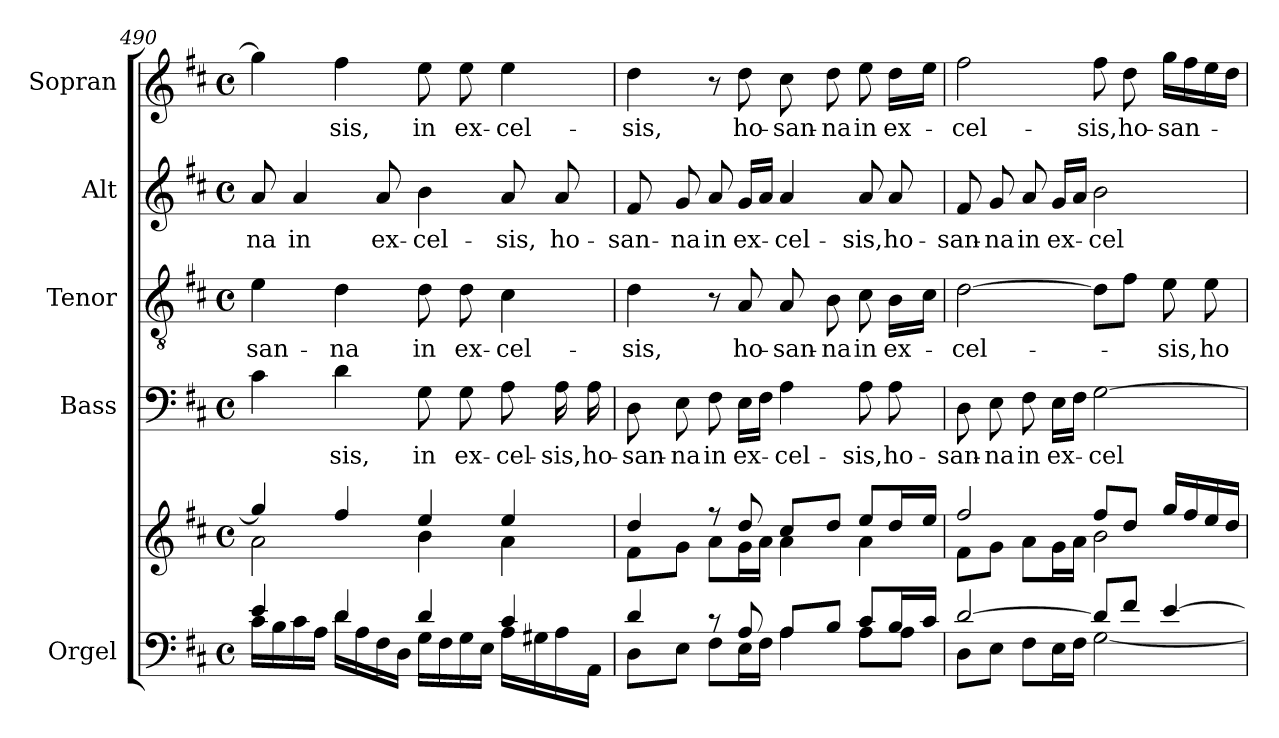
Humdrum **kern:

**kern	**kern	**kern	**text	**kern	**text	**kern	**text	**kern	**text
*part5	*part5	*part4	*part4	*part3	*part3	*part2	*part2	*part1	*part1
*staff6	*staff5	*staff4	*staff4	*staff3	*staff3	*staff2	*staff2	*staff1	*staff1
*I"Orgel	*	*I"Bass	*	*I"Tenor	*	*I"Alt	*	*I"Sopran	*
*I'Org.	*	*I'B	*	*I'T	*	*I'A	*	*I'S	*
*clefF4	*clefG2	*clefF4	*	*clefGv2	*	*clefG2	*	*clefG2	*
*k[f#c#]	*k[f#c#]	*k[f#c#]	*	*k[f#c#]	*	*k[f#c#]	*	*k[f#c#]	*
*D:	*D:	*D:	*	*D:	*	*D:	*	*D:	*
*M4/4	*M4/4	*M4/4	*	*M4/4	*	*M4/4	*	*M4/4	*
*met(c)	*met(c)	*met(c)	*	*met(c)	*	*met(c)	*	*met(c)	*
=490	=490	=490	=490	=490	=490	=490	=490	=490	=490
*^	*^	*	*	*	*	*	*	*	*
!	!	!	!	!	!	!	!LO:LY:b	!	!LO:LY:b	!	!
4e/	16c#\LL	4gg/]	2a\	4c#\	.	4e\	-san-	8a/	-na	4gg\]	.
.	16B\	.	.	.	.	.	.	.	.	.	.
!	!	!	!	!	!	!	!	!	!LO:LY:b	!	!
.	16c#\	.	.	.	.	.	.	4a/	in	.	.
.	16A\JJ	.	.	.	.	.	.	.	.	.	.
!	!	!	!	!	!LO:LY:b	!	!LO:LY:b	!	!	!	!LO:LY:b
4d/	16d\LL	4ff#/	.	4d\	-sis,	4d\	-na	.	.	4ff#\	-sis,
.	16A\	.	.	.	.	.	.	.	.	.	.
!	!	!	!	!	!	!	!	!	!LO:LY:b	!	!
.	16F#\	.	.	.	.	.	.	8a/	ex-	.	.
.	16D\JJ	.	.	.	.	.	.	.	.	.	.
!	!	!	!	!	!LO:LY:b	!	!LO:LY:b	!	!LO:LY:b	!	!LO:LY:b
4d/	16G\LL	4ee/	4b\	8G\	in	8d\	in	4b\	-cel-	8ee\	in
.	16F#\	.	.	.	.	.	.	.	.	.	.
!	!	!	!	!	!LO:LY:b	!	!LO:LY:b	!	!	!	!LO:LY:b
.	16G\	.	.	8G\	ex-	8d\	ex-	.	.	8ee\	ex-
.	16E\JJ	.	.	.	.	.	.	.	.	.	.
!	!	!	!	!	!LO:LY:b	!	!LO:LY:b	!	!LO:LY:b	!	!LO:LY:b
4c#/	16A\LL	4ee/	4a\	8A\	-cel-	4c#\	-cel-	8a/	-sis,	4ee\	-cel-
.	16G#X\	.	.	.	.	.	.	.	.	.	.
!	!	!	!	!	!LO:LY:b	!	!	!	!LO:LY:b	!	!
.	16A\	.	.	16A\	-sis,	.	.	8a/	ho-	.	.
!	!	!	!	!	!LO:LY:b	!	!	!	!	!	!
.	16AA\JJ	.	.	16A\	ho-	.	.	.	.	.	.
=491	=491	=491	=491	=491	=491	=491	=491	=491	=491	=491	=491
!	!	!	!	!	!LO:LY:b	!	!LO:LY:b	!	!LO:LY:b	!	!LO:LY:b
4d/	8D\L	4dd/	8f#\L	8D\	-san-	4d\	-sis,	8f#/	-san-	4dd\	-sis,
!	!	!	!	!	!LO:LY:b	!	!	!	!LO:LY:b	!	!
.	8E\J	.	8g\J	8E\	-na	.	.	8g/	-na	.	.
!	!	!	!	!	!LO:LY:b	!	!	!	!LO:LY:b	!	!
8rc	8F#\L	8rff	8a\L	8F#\	in	8r	.	8a/	in	8r	.
!	!	!	!	!	!LO:LY:b	!	!LO:LY:b	!	!LO:LY:b	!	!LO:LY:b
8A/	16E\L	8dd/	16g\L	16E\LL	ex-	8A/	ho-	16g/LL	ex-	8dd\	ho-
.	16F#\JJ	.	16a\JJ	16F#\JJ	.	.	.	16a/JJ	.	.	.
!	!	!	!	!	!LO:LY:b	!	!LO:LY:b	!	!LO:LY:b	!	!LO:LY:b
8A/L	4A\	8cc#/L	4a\	4A\	-cel-	8A/	-san-	4a/	-cel-	8cc#\	-san-
!	!	!	!	!	!	!	!LO:LY:b	!	!	!	!LO:LY:b
8B/J	.	8dd/J	.	.	.	8B\	-na	.	.	8dd\	-na
!	!	!	!	!	!LO:LY:b	!	!LO:LY:b	!	!LO:LY:b	!	!LO:LY:b
8c#/L	8A\L	8ee/L	4a\	8A\	-sis,	8c#\	in	8a/	-sis,	8ee\	in
!	!	!	!	!	!LO:LY:b	!	!LO:LY:b	!	!LO:LY:b	!	!LO:LY:b
16B/L	8A\J	16dd/L	.	8A\	ho-	16B\LL	ex-	8a/	ho-	16dd\LL	ex-
16c#/JJ	.	16ee/JJ	.	.	.	16c#\JJ	.	.	.	16ee\JJ	.
=492	=492	=492	=492	=492	=492	=492	=492	=492	=492	=492	=492
!	!	!	!	!	!LO:LY:b	!	!LO:LY:b	!	!LO:LY:b	!	!LO:LY:b
[>2d/	8D\L	2ff#/	8f#\L	8D\	-san-	[2d\	-cel-	8f#/	-san-	2ff#\	-cel-
!	!	!	!	!	!LO:LY:b	!	!	!	!LO:LY:b	!	!
.	8E\J	.	8g\J	8E\	-na	.	.	8g/	-na	.	.
!	!	!	!	!	!LO:LY:b	!	!	!	!LO:LY:b	!	!
.	8F#\L	.	8a\L	8F#\	in	.	.	8a/	in	.	.
!	!	!	!	!	!LO:LY:b	!	!	!	!LO:LY:b	!	!
.	16E\L	.	16g\L	16E\LL	ex-	.	.	16g/LL	ex-	.	.
.	16F#\JJ	.	16a\JJ	16F#\JJ	.	.	.	16a/JJ	.	.	.
!	!	!	!	!	!LO:LY:b	!	!	!	!LO:LY:b	!	!LO:LY:b
8d/L]	[<2G\	8ff#/L	2b\	[2G\	-cel-	8d\L]	.	2b\	-cel-	8ff#\	-sis,
!	!	!	!	!	!	!	!	!	!	!	!LO:LY:b
8f#/J	.	8dd/J	.	.	.	8f#\J	.	.	.	8dd\	ho-
!	!	!	!	!	!	!	!LO:LY:b	!	!	!	!LO:LY:b
[>4e/	.	16gg/LL	.	.	.	8e\	-sis,	.	.	16gg\LL	-san-
.	.	16ff#/	.	.	.	.	.	.	.	16ff#\	.
!	!	!	!	!	!	!	!LO:LY:b	!	!	!	!
.	.	16ee/	.	.	.	8e\	ho-	.	.	16ee\	.
.	.	16dd/JJ	.	.	.	.	.	.	.	16dd\JJ	.
*v	*v	*	*	*	*	*	*	*	*	*	*
*	*v	*v	*	*	*	*	*	*	*	*
=	=	=	=	=	=	=	=	=	=
*-	*-	*-	*-	*-	*-	*-	*-	*-	*-
